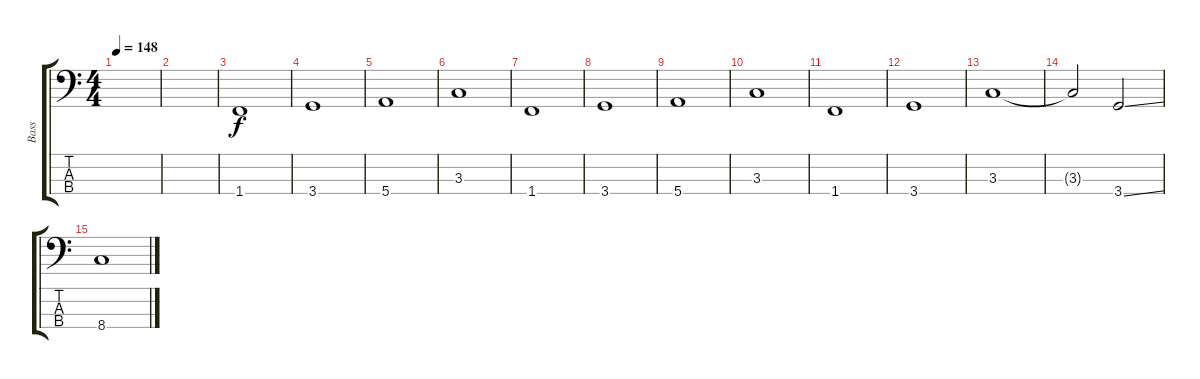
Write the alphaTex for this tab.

\track ("Bass" "Bass") {instrument electricbassfinger}
\staff {score tabs}
\tuning (G2 D2 A1 E1) {hide}
\ts (4 4)
\tempo 148
\clef f4
\ks c
|
|
1.4.1 |
3.4.1 |
5.4.1 |
3.3.1 |
1.4.1 |
3.4.1 |
5.4.1 |
3.3.1 |
1.4.1 |
3.4.1 |
3.3.1 |
3.3{t}.2 3.4{ss}.2 |
8.4.1
